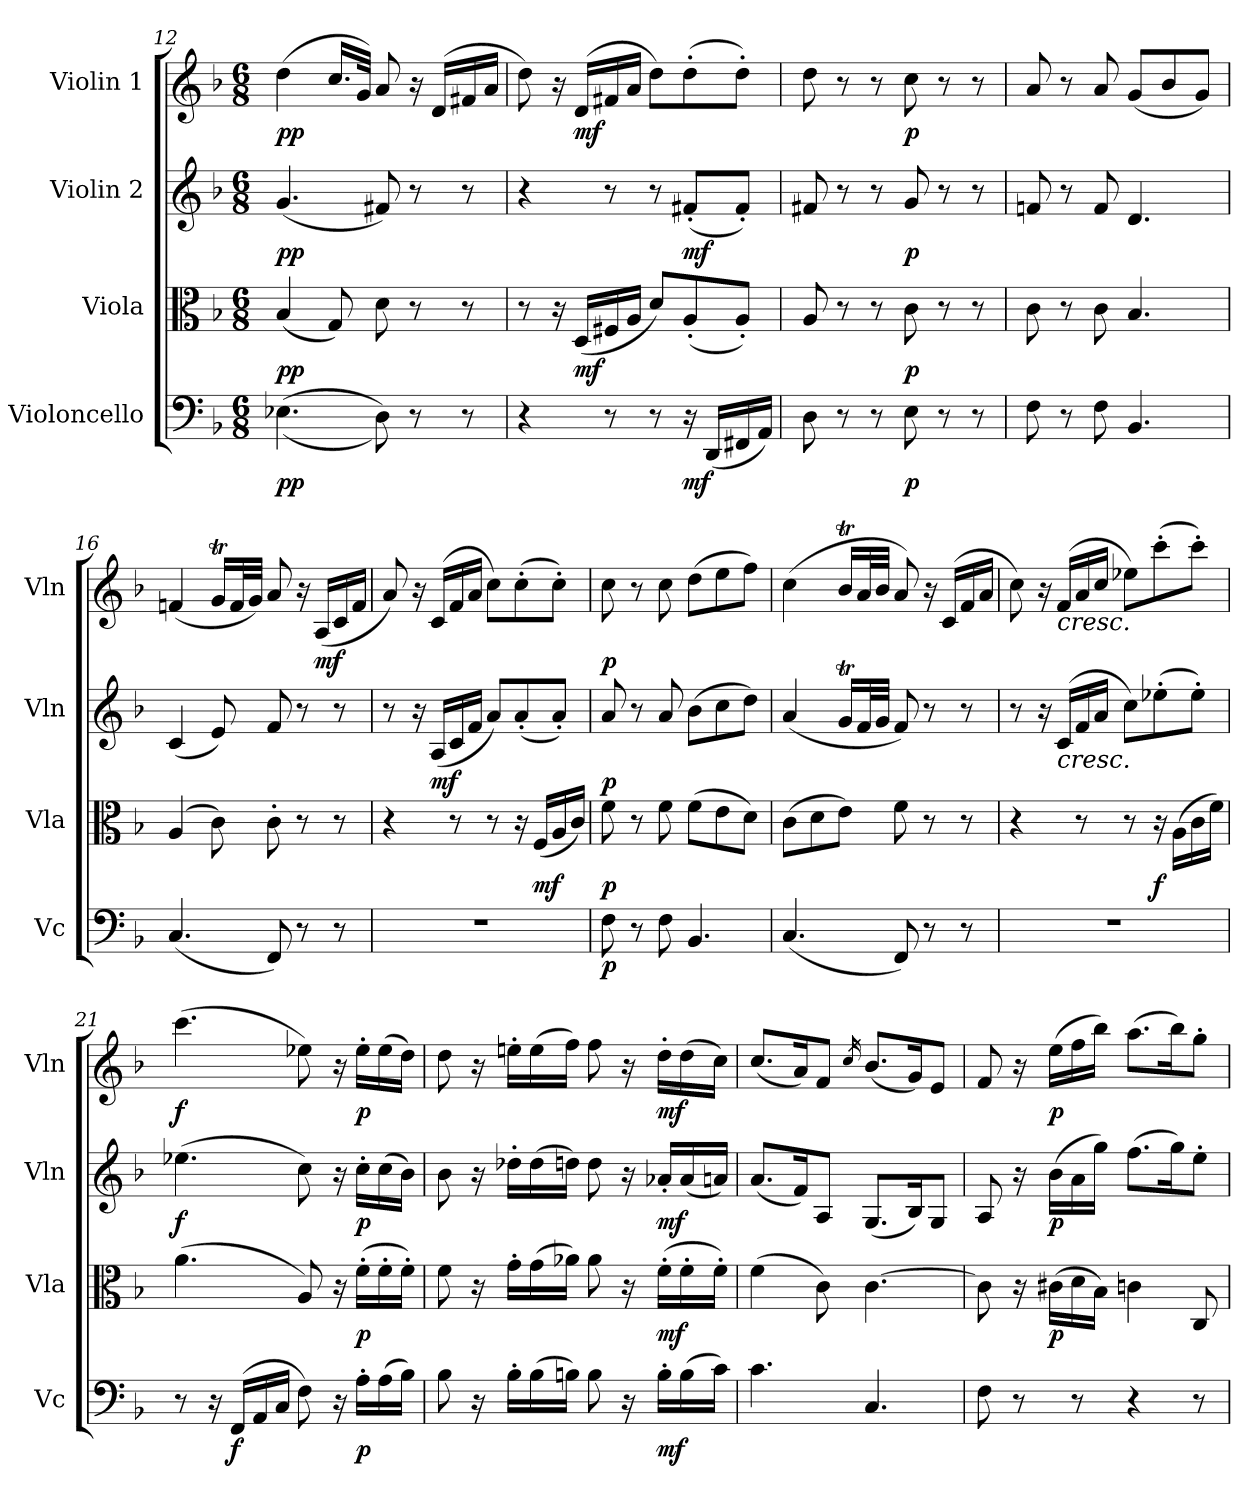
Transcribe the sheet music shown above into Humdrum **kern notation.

**kern	**dynam	**kern	**dynam	**kern	**dynam	**kern	**dynam
*part4	*part4	*part3	*part3	*part2	*part2	*part1	*part1
*staff4	*staff4	*staff3	*staff3	*staff2	*staff2	*staff1	*staff1
*I"Violoncello	*	*I"Viola	*	*I"Violin 2	*	*I"Violin 1	*
*I'Vc	*	*I'Vla	*	*I'Vln	*	*I'Vln	*
*clefF4	*	*clefC3	*	*clefG2	*	*clefG2	*
*k[b-]	*	*k[b-]	*	*k[b-]	*	*k[b-]	*
*M6/8	*	*M6/8	*	*M6/8	*	*M6/8	*
=12	=12	=12	=12	=12	=12	=12	=12
!	!LO:DY:b	!	!LO:DY:b	!	!LO:DY:b	!	!LO:DY:b
(>(>4.E-X\	pp	(<4B-/	pp	(4.g/	pp	(>4dd\	pp
.	.	8G/)	.	.	.	16.cc/LL	.
.	.	.	.	.	.	32g/JJk)	.
8D\))	.	8d\	.	8f#X/)	.	8a/	.
8r	.	8r	.	8r	.	16r	.
.	.	.	.	.	.	(>16d/LL	.
8r	.	8r	.	8r	.	16f#X/	.
.	.	.	.	.	.	16a/JJ	.
=13	=13	=13	=13	=13	=13	=13	=13
4r	.	8r	.	4r	.	8dd\)	.
.	.	16r	.	.	.	16r	.
!	!	!	!LO:DY:b	!	!	!	!LO:DY:b
.	.	(<16D/LL	mf	.	.	(>16d/LL	mf
8r	.	16F#X/	.	8r	.	16f#X/	.
.	.	16A/JJ	.	.	.	16a/JJ	.
8r	.	8d/L)	.	8r	.	8dd\L)	.
!	!LO:DY:b	!	!	!	!LO:DY:b	!	!
16r	mf	(<8A'/	.	(8f#X'/L	mf	(8dd'\	.
(<16DD/LL	.	.	.	.	.	.	.
16FF#X/	.	8A'/J)	.	8f#'/J)	.	8dd'\J)	.
16AA/JJ)	.	.	.	.	.	.	.
!!LO:LB:g=z
=14	=14	=14	=14	=14	=14	=14	=14
8D\	.	8A/	.	8f#X/	.	8dd\	.
8r	.	8r	.	8r	.	8r	.
8r	.	8r	.	8r	.	8r	.
!	!LO:DY:b	!	!LO:DY:b	!	!LO:DY:b	!	!LO:DY:b
8E\	p	8c\	p	8g/	p	8cc\	p
8r	.	8r	.	8r	.	8r	.
8r	.	8r	.	8r	.	8r	.
=15	=15	=15	=15	=15	=15	=15	=15
8F\	.	8c\	.	8fn/	.	8a/	.
8r	.	8r	.	8r	.	8r	.
8F\	.	8c\	.	8f/	.	8a/	.
4.BB-/	.	4.B-/	.	4.d/	.	(<8g/L	.
.	.	.	.	.	.	8b-/	.
.	.	.	.	.	.	8g/J)	.
!!LO:LB:g=z
=16	=16	=16	=16	=16	=16	=16	=16
(<4.C/	.	(>4A/	.	(4c/	.	(4fn/	.
.	.	8c\)	.	8e/)	.	16gT/LL	.
.	.	.	.	.	.	32f/L	.
.	.	.	.	.	.	32g/JJJ)	.
8FF/)	.	8c'\	.	8f/	.	8a/	.
8r	.	8r	.	8r	.	16r	.
!	!	!	!	!	!	!	!LO:DY:b
.	.	.	.	.	.	(<16A/LL	mf
8r	.	8r	.	8r	.	16c/	.
.	.	.	.	.	.	16f/JJ	.
=17	=17	=17	=17	=17	=17	=17	=17
2.r	.	4r	.	8r	.	8a/)	.
.	.	.	.	16r	.	16r	.
!	!	!	!	!	!LO:DY:b	!	!
.	.	.	.	(16A/LL	mf	(<16c/LL	.
.	.	8r	.	16c/	.	16f/	.
.	.	.	.	16f/JJ	.	16a/JJ	.
.	.	8r	.	8a/L)	.	8cc\L)	.
.	.	16r	.	(8a'/	.	(8cc'\	.
!	!	!	!LO:DY:b	!	!	!	!
.	.	(<16F/LL	mf	.	.	.	.
.	.	16A/	.	8a'/J)	.	8cc'\J)	.
.	.	16c/JJ)	.	.	.	.	.
=18	=18	=18	=18	=18	=18	=18	=18
!	!LO:DY:b	!	!LO:DY:b	!	!LO:DY:b	!	!LO:DY:b
8F\	p	8f\	p	8a/	p	8cc\	p
8r	.	8r	.	8r	.	8r	.
8F\	.	8f\	.	8a/	.	8cc\	.
4.BB-/	.	(>8f\L	.	(8b-\L	.	(>8dd\L	.
.	.	8e\	.	8cc\	.	8ee\	.
.	.	8d\J)	.	8dd\J)	.	8ff\J)	.
=19	=19	=19	=19	=19	=19	=19	=19
(<4.C/	.	(>8c\L	.	(4a/	.	(4cc\	.
.	.	8d\	.	.	.	.	.
.	.	8e\J)	.	16gT/LL	.	16b-T/LL	.
.	.	.	.	32f/L	.	32a/L	.
.	.	.	.	32g/JJJ	.	32b-/JJJ	.
8FF/)	.	8f\	.	8f/)	.	8a/)	.
8r	.	8r	.	8r	.	16r	.
.	.	.	.	.	.	(>16c/LL	.
8r	.	8r	.	8r	.	16f/	.
.	.	.	.	.	.	16a/JJ	.
=20	=20	=20	=20	=20	=20	=20	=20
2.r	.	4r	.	8r	.	8cc\)	.
.	.	.	.	16r	.	16r	.
!	!	!	!	!	!	!LO:TX:b:i:t=cresc.	!
!	!	!	!	!LO:TX:b:i:t=cresc.	!	!	!
.	.	.	.	(16c/LL	.	(16f/LL	.
.	.	8r	.	16f/	.	16a/	.
.	.	.	.	16a/JJ	.	16cc/JJ	.
.	.	8r	.	8cc\L)	.	8ee-X\L)	.
!	!	!	!LO:DY:b	!	!	!	!
.	.	16r	f	(>8ee-X'\	.	(>8ccc'\	.
.	.	(16A\LL	.	.	.	.	.
.	.	16c\	.	8ee-'\J)	.	8ccc'\J)	.
.	.	16f\JJ)	.	.	.	.	.
!!LO:PB:g=z
=21	=21	=21	=21	=21	=21	=21	=21
!	!	!	!	!	!LO:DY:b	!	!LO:DY:b
8r	.	(>4.a\	.	(>4.ee-X\	f	(>4.ccc\	f
16r	.	.	.	.	.	.	.
!	!LO:DY:b	!	!	!	!	!	!
(>16FF/LL	f	.	.	.	.	.	.
16AA/	.	.	.	.	.	.	.
16C/JJ	.	.	.	.	.	.	.
8F\)	.	8A/)	.	8cc\)	.	8ee-X\)	.
16r	.	16r	.	16r	.	16r	.
!	!LO:DY:b	!	!LO:DY:b	!	!LO:DY:b	!	!LO:DY:b
16A'\LL	p	(>16f'\LL	p	16cc'\LL	p	16ee-'\LL	p
(>16A\	.	16f'\	.	(>16cc\	.	(>16ee-\	.
16B-\JJ)	.	16f'\JJ)	.	16b-\JJ)	.	16dd\JJ)	.
=22	=22	=22	=22	=22	=22	=22	=22
8B-\	.	8f\	.	8b-\	.	8dd\	.
16r	.	16r	.	16r	.	16r	.
16B-'\LL	.	16g'\LL	.	16dd-X'\LL	.	16een'\LL	.
(16B-\	.	(>16g\	.	(16dd-\	.	(>16ee\	.
16Bn\JJ)	.	16a-X\JJ)	.	16ddn\JJ)	.	16ff\JJ)	.
8B\	.	8a-\	.	8dd\	.	8ff\	.
16r	.	16r	.	16r	.	16r	.
!	!LO:DY:b	!	!LO:DY:b	!	!LO:DY:b	!	!LO:DY:b
16B'\LL	mf	(>16f'\LL	mf	16a-X'/LL	mf	16dd'\LL	mf
(>16B\	.	16f'\	.	(16a-/	.	(>16dd\	.
16c\JJ)	.	16f'\JJ)	.	16an/JJ)	.	16cc\JJ)	.
!!LO:LB:g=z
=23	=23	=23	=23	=23	=23	=23	=23
4.c\	.	(>4f\	.	(<8.a/L	.	(<8.cc/L	.
.	.	.	.	16f/K)	.	16a/K)	.
.	.	8c\)	.	8A/J	.	8f/J	.
.	.	.	.	.	.	16qcc/	.
4.C/	.	[>4.c\	.	(<8.G/L	.	(<8.b-/L	.
.	.	.	.	16B-/K)	.	16g/K)	.
.	.	.	.	8G/J	.	8e/J	.
=24	=24	=24	=24	=24	=24	=24	=24
8F\	.	8c\]	.	8A/	.	8f/	.
8r	.	16r	.	16r	.	16r	.
!	!	!	!LO:DY:b	!	!LO:DY:b	!	!LO:DY:b
.	.	(>16c#X\LL	p	(>16b-\LL	p	(>16ee\LL	p
8r	.	16d\	.	16a\	.	16ff\	.
.	.	16B-\JJ)	.	16gg\JJ)	.	16bb-\JJ)	.
4r	.	4cn\	.	(8.ff\L	.	(>8.aa\L	.
.	.	.	.	16gg\K)	.	16bb-\K)	.
8r	.	8C/	.	8ee'\J	.	8gg'\J	.
=	=	=	=	=	=	=	=
*-	*-	*-	*-	*-	*-	*-	*-
